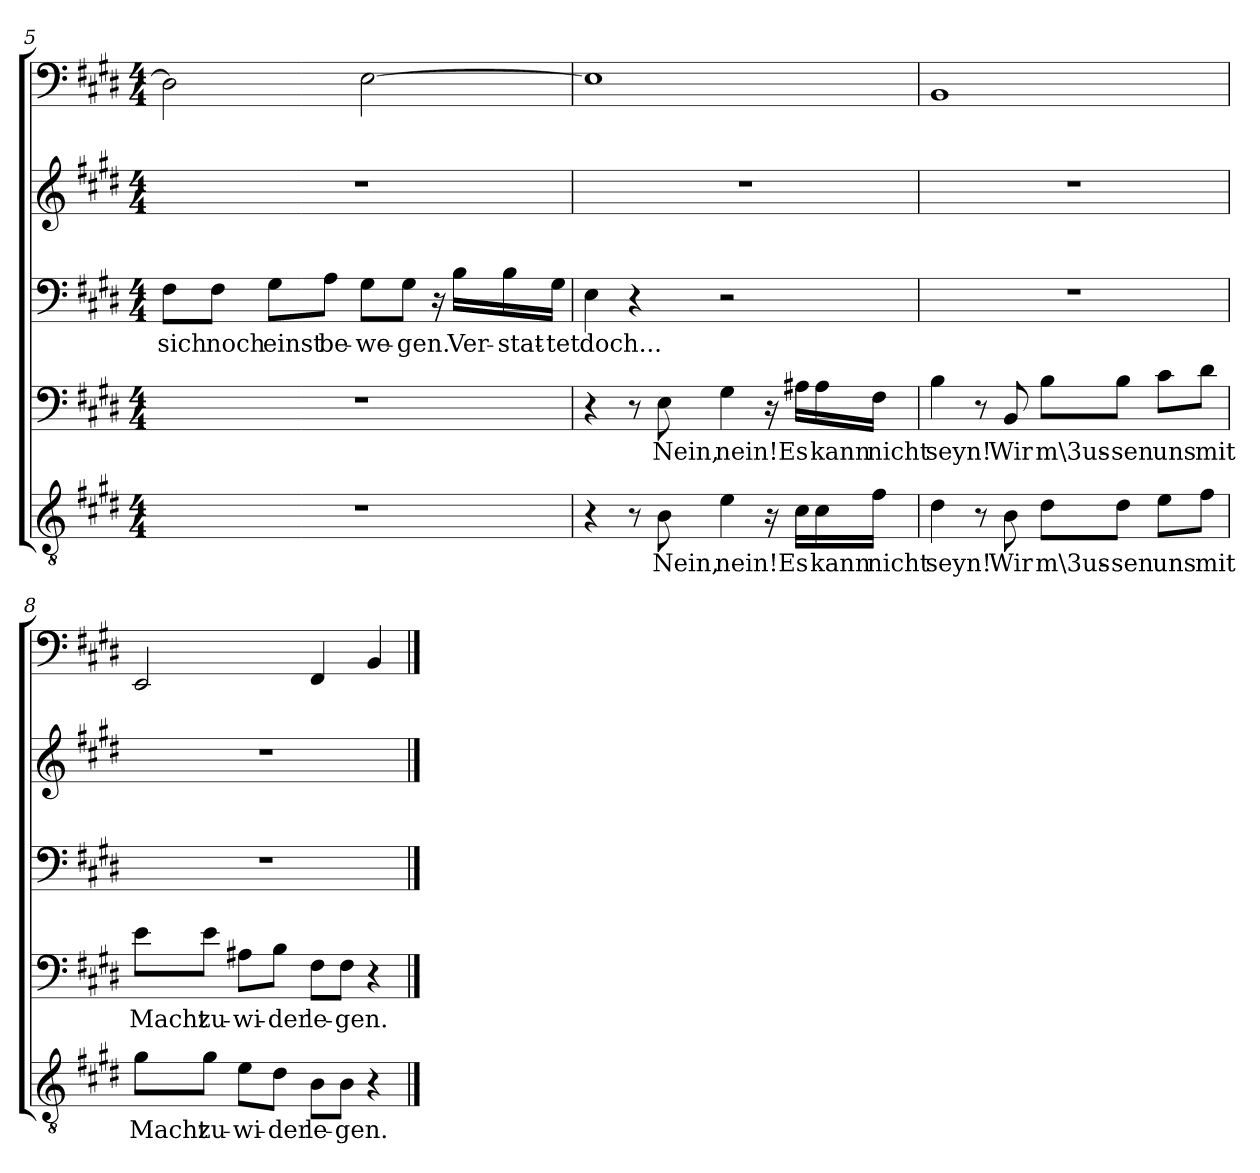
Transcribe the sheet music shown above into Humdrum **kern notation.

**kern	**text	**kern	**text	**kern	**text	**kern	**kern
*part5	*part5	*part4	*part4	*part3	*part3	*part2	*part1
*staff5	*staff5	*staff4	*staff4	*staff3	*staff3	*staff2	*staff1
*clefGv2	*	*clefF4	*	*clefF4	*	*clefG2	*clefF4
*k[f#c#g#d#]	*	*k[f#c#g#d#]	*	*k[f#c#g#d#]	*	*k[f#c#g#d#]	*k[f#c#g#d#]
*E:	*	*E:	*	*E:	*	*E:	*E:
*M4/4	*	*M4/4	*	*M4/4	*	*M4/4	*M4/4
=5	=5	=5	=5	=5	=5	=5	=5
1r	.	1r	.	8F#\L	sich	1r	2D#\]
.	.	.	.	8F#\J	noch	.	.
.	.	.	.	8G#\L	einst	.	.
.	.	.	.	8A\J	be-	.	.
.	.	.	.	8G#\L	-we-	.	[2E\
.	.	.	.	8G#\J	-gen.	.	.
.	.	.	.	16r	.	.	.
.	.	.	.	16B\LL	Ver-	.	.
.	.	.	.	16B\	-stat-	.	.
.	.	.	.	16G#\JJ	-tet	.	.
=6	=6	=6	=6	=6	=6	=6	=6
4r	.	4r	.	4E\	doch...	1r	1E\]
8r	.	8r	.	4r	.	.	.
8B\	Nein,	8E\	Nein,	.	.	.	.
4e\	nein!	4G#\	nein!	2r	.	.	.
16r	.	16r	.	.	.	.	.
16c#\LL	Es	16A#X\LL	Es	.	.	.	.
16c#\	kann	16A#\	kann	.	.	.	.
16f#\JJ	nicht	16F#\JJ	nicht	.	.	.	.
=7	=7	=7	=7	=7	=7	=7	=7
4d#\	seyn!	4B\	seyn!	1r	.	1r	1BB/
8r	.	8r	.	.	.	.	.
8B\	Wir	8BB/	Wir	.	.	.	.
8d#\L	m\3us-	8B\L	m\3us-	.	.	.	.
8d#\J	-sen	8B\J	-sen	.	.	.	.
8e\L	uns	8c#\L	uns	.	.	.	.
8f#\J	mit	8d#\J	mit	.	.	.	.
=8	=8	=8	=8	=8	=8	=8	=8
8g#\L	Macht	8e\L	Macht	1r	.	1r	2EE/
8g#\J	zu-	8e\J	zu-	.	.	.	.
8e\L	-wi-	8A#X\L	-wi-	.	.	.	.
8d#\J	-der	8B\J	-der	.	.	.	.
8B\L	le-	8F#\L	le-	.	.	.	4FF#/
8B\J	-gen.	8F#\J	-gen.	.	.	.	.
4r	.	4r	.	.	.	.	4BB/
==	==	==	==	==	==	==	==
*-	*-	*-	*-	*-	*-	*-	*-
